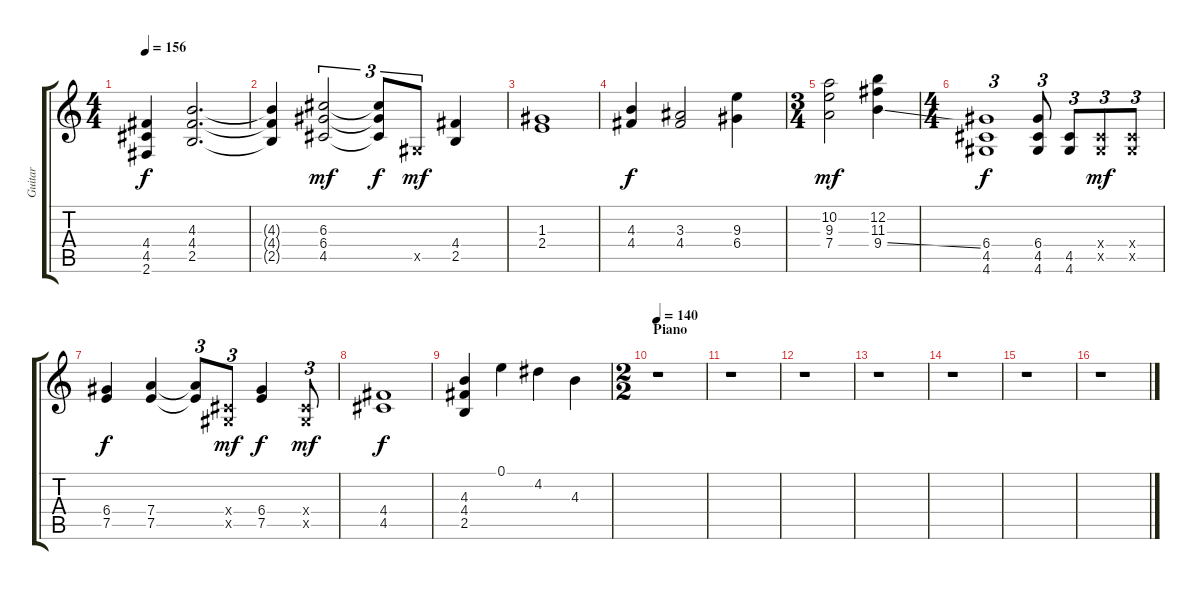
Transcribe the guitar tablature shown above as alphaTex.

\track ("Guitar" "Guitar") {instrument distortionguitar}
\staff {score tabs}
\tuning (E4 B3 G3 D3 A2 E2) {hide}
\ts (4 4)
\tempo 156
\clef g2
\ks c
(4.4{t} 4.5{t} 2.6{t}).4{dy f} (4.3 4.4 2.5).2{d} |
(4.3{t} 4.4{t} 2.5{t}).4 (6.3 6.4 4.5).2{tu (3 2) dy mf} (6.3{t} 6.4{t} 4.5{t}).8{tu (3 2) dy f} -1.5{x}.8{tu (3 2) dy mf} (4.4 2.5).4 |
(1.3 2.4).1 |
(4.3 4.4).4{dy f} (3.3 4.4).2 (9.3 6.4).4 |
\ts (3 4)
(10.2 9.3 7.4).2{dy mf} (12.2 11.3 9.4{ss}).4 |
\ts (4 4)
(6.4 4.5 4.6).1{tu (3 2) dy f} (6.4 4.5 4.6).8{tu (3 2)} (4.5 4.6).8{tu (3 2)} (-1.4{x} -1.5{x}).8{tu (3 2) dy mf} (-1.4{x} -1.5{x}).8{tu (3 2)} |
(6.4 7.5).4{dy f} (7.4 7.5).4 (7.4{t} 7.5{t}).8{tu (3 2)} (-1.4{x} -1.5{x}).8{tu (3 2) dy mf} (6.4 7.5).4{dy f} (-1.4{x} -1.5{x}).8{tu (3 2) dy mf} |
(4.4 4.5).1{dy f} |
(4.3 4.4 2.5).4 0.1.4 4.2.4 4.3.4 |
\ts (2 2)
\section ("" "Piano")
\tempo 140
r.1 |
r.1 |
r.1 |
r.1 |
r.1 |
r.1 |
r.1
